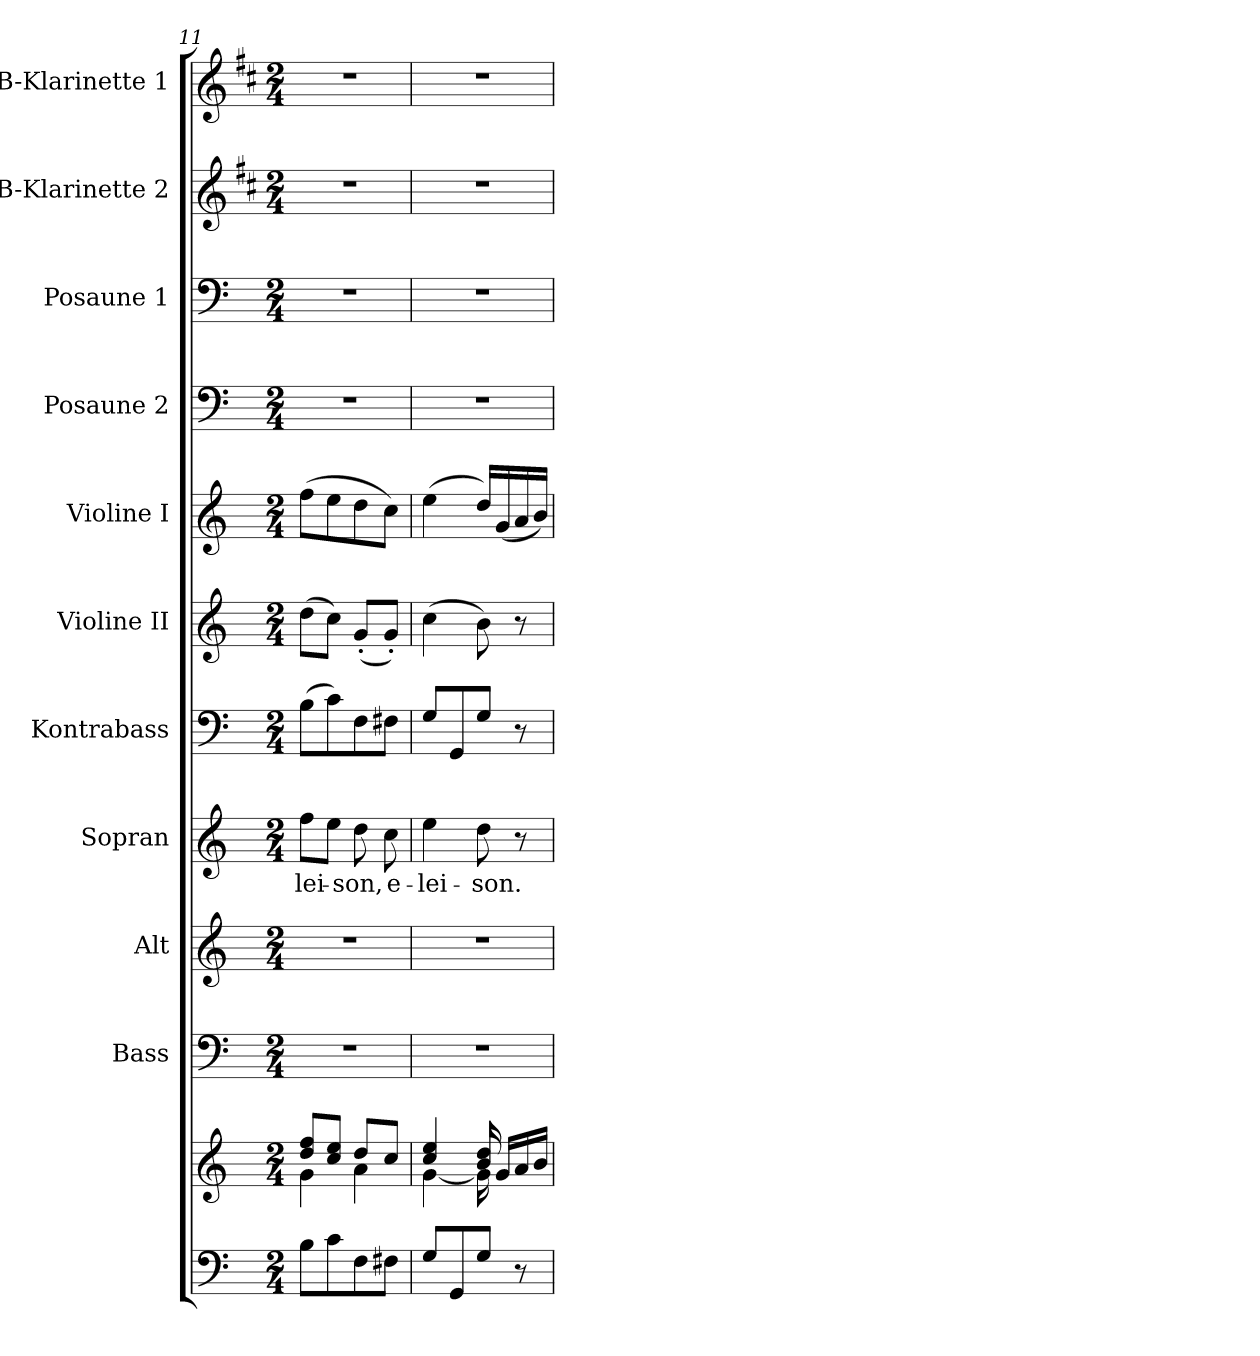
**kern	**kern	**kern	**kern	**kern	**text	**kern	**kern	**kern	**kern	**kern	**kern	**kern
*part11	*part11	*part10	*part9	*part8	*part8	*part7	*part6	*part5	*part4	*part3	*part2	*part1
*staff12	*staff11	*staff10	*staff9	*staff8	*staff8	*staff7	*staff6	*staff5	*staff4	*staff3	*staff2	*staff1
*	*	*I"Bass	*I"Alt	*I"Sopran	*	*I"Kontrabass	*I"Violine II	*I"Violine I	*I"Posaune 2	*I"Posaune 1	*I"B-Klarinette 2	*I"B-Klarinette 1
*	*	*I'B.	*I'A.	*I'S.	*	*I'Kb.	*I'Vl. II	*I'Vl. I	*I'Pos. 2	*I'Pos. 1	*I'B Kl. 2	*I'B Kl. 1
*clefF4	*clefG2	*clefF4	*clefG2	*clefG2	*	*clefF4	*clefG2	*clefG2	*clefF4	*clefF4	*clefG2	*clefG2
*	*	*	*	*	*	*ITrd7c12	*	*	*	*	*ITrd1c2	*ITrd1c2
*k[]	*k[]	*k[]	*k[]	*k[]	*	*k[]	*k[]	*k[]	*k[]	*k[]	*k[]	*k[]
*C:	*C:	*C:	*C:	*C:	*	*C:	*C:	*C:	*C:	*C:	*C:	*C:
*M2/4	*M2/4	*M2/4	*M2/4	*M2/4	*	*M2/4	*M2/4	*M2/4	*M2/4	*M2/4	*M2/4	*M2/4
=11	=11	=11	=11	=11	=11	=11	=11	=11	=11	=11	=11	=11
*	*^	*	*	*	*	*	*	*	*	*	*	*
!	!	!	!	!	!	!LO:LY:b	!	!	!	!	!	!	!
8B\L	8dd/ 8ff/L	4g\	2r	2r	8ff\L	-lei-	(>8BB\L	(>8dd\L	(>8ff\L	2r	2r	2r	2r
8c\	8cc/ 8ee/J	.	.	.	8ee\J	.	8C\)	8cc\J)	8ee\	.	.	.	.
!	!	!	!	!	!	!LO:LY:b	!	!	!	!	!	!	!
8F\	8dd/L	4a\	.	.	8dd\	-son,	8FF\	(<8g'</L	8dd\	.	.	.	.
!	!	!	!	!	!	!LO:LY:b	!	!	!	!	!	!	!
8F#X\J	8cc/J	.	.	.	8cc\	e-	8FF#X\J	8g'</J)	8cc\J)	.	.	.	.
=12	=12	=12	=12	=12	=12	=12	=12	=12	=12	=12	=12	=12	=12
!	!	!	!	!	!	!LO:LY:b	!	!	!	!	!	!	!
8G/L	4cc/ 4ee/	[<4g\	2r	2r	4ee\	-lei-	8GG/L	(>4cc\	(>4ee\	2r	2r	2r	2r
8GG/	.	.	.	.	.	.	8GGG/	.	.	.	.	.	.
!	!	!	!	!	!	!LO:LY:b	!	!	!	!	!	!	!
8G/J	16b/ 16dd/	16g\]	.	.	8dd\	-son.	8GG/J	8b\)	16dd/LL)	.	.	.	.
.	16g/LL	8.ryy	.	.	.	.	.	.	(<16g/	.	.	.	.
8r	16a/	.	.	.	8r	.	8r	8r	16a/	.	.	.	.
.	16b/JJ	.	.	.	.	.	.	.	16b/JJ)	.	.	.	.
*	*v	*v	*	*	*	*	*	*	*	*	*	*	*
=	=	=	=	=	=	=	=	=	=	=	=	=
*-	*-	*-	*-	*-	*-	*-	*-	*-	*-	*-	*-	*-
